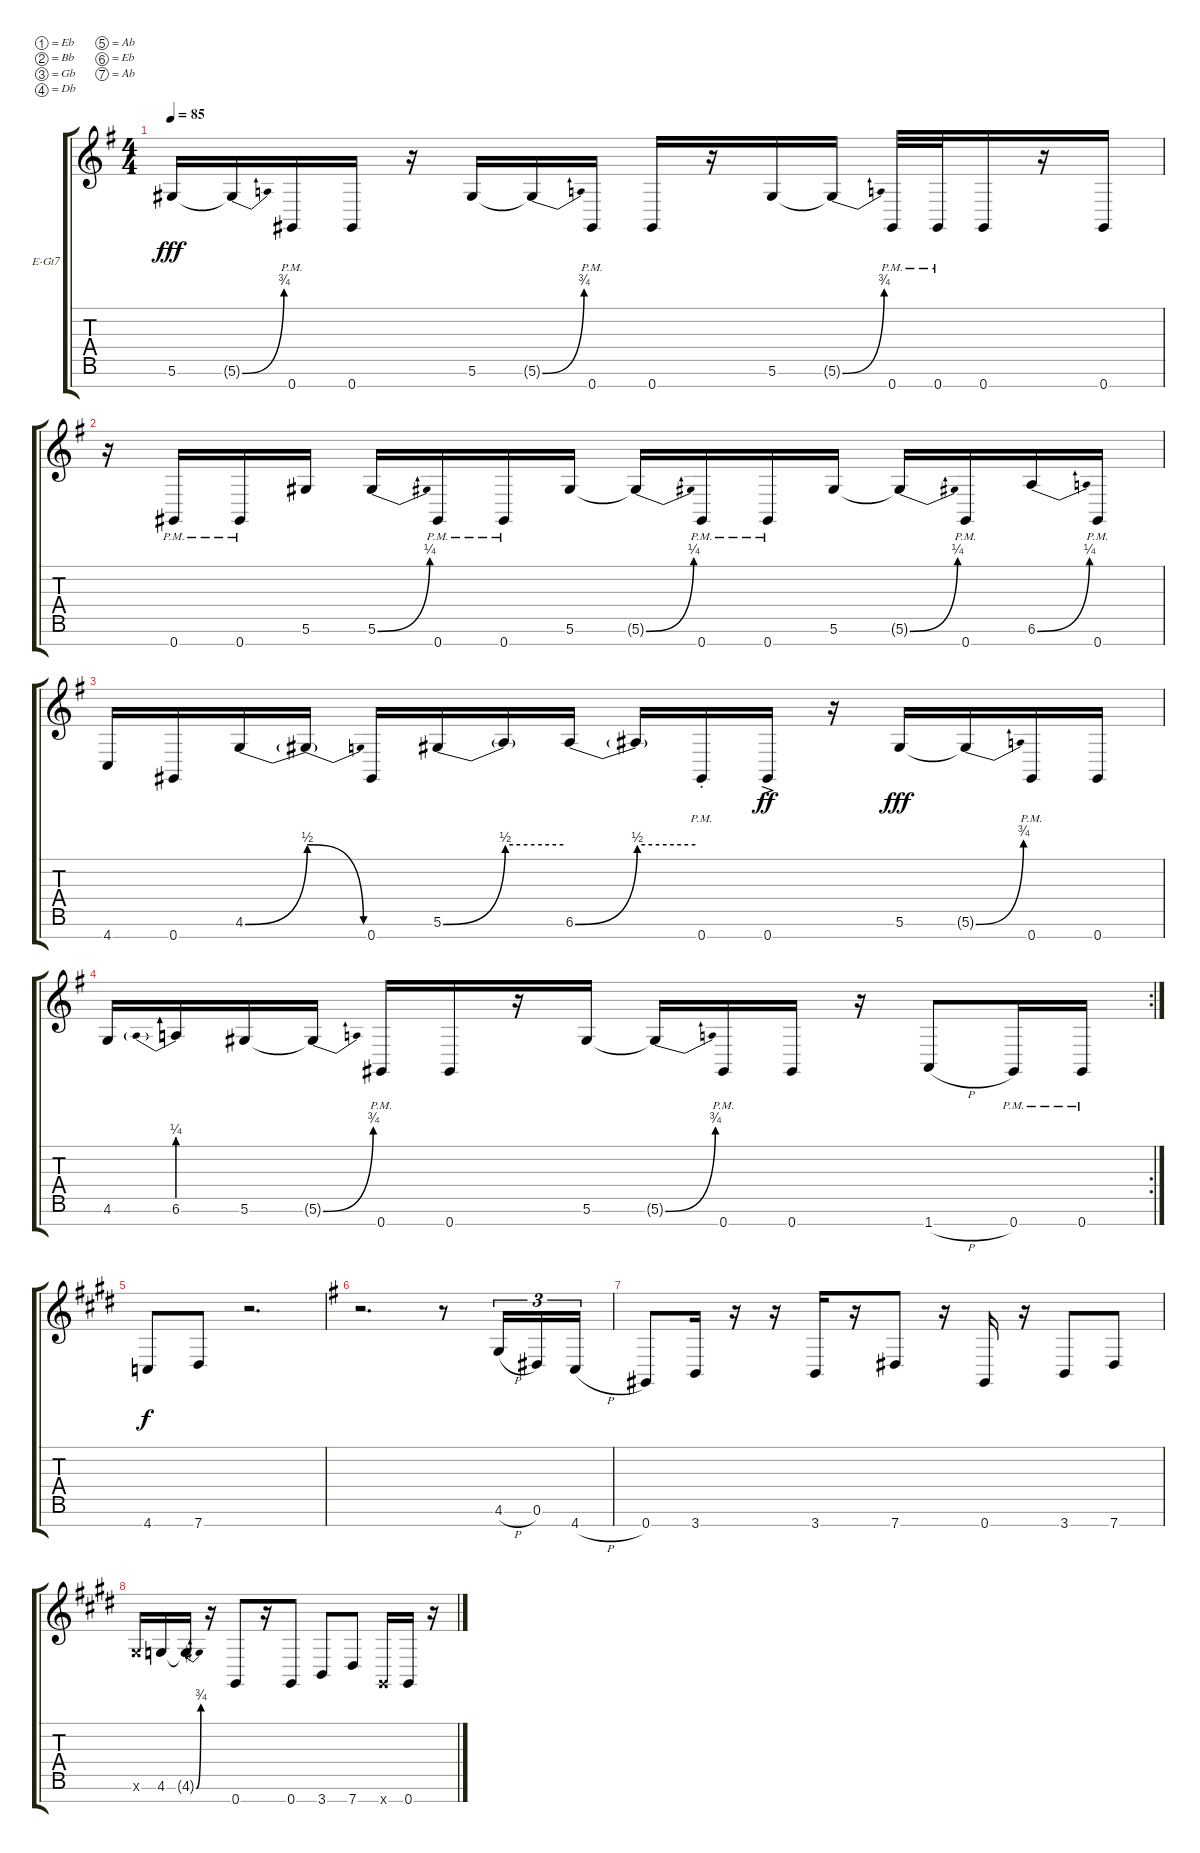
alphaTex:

\bracketExtendMode groupsimilarinstruments
\firstSystemTrackNameOrientation horizontal
\otherSystemsTrackNameOrientation horizontal
\track ("Dist L" "E-Gt7") {instrument distortionguitar}
\staff {score tabs}
\tuning (Eb4 Bb3 Gb3 Db3 Ab2 Eb2 Ab1)
\ts (4 4)
\tempo 85
\clef g2
\ks g
5.6.16{dy fff} 5.6{be (bend 0 0 60 3) t}.16 0.7{pm}.16 0.7.16 r.16 5.6.16 5.6{be (bend 0 0 60 3) t}.16 0.7{pm}.16 0.7.16 r.16 5.6.16 5.6{be (bend 0 0 60 3) t}.16 0.7{pm}.32 0.7{pm}.32 0.7.16 r.16 0.7.16 |
r.16 0.7{pm}.16 0.7{pm}.16 5.6.16 5.6{be (bend 0 0 60 1)}.16 0.7{pm}.16 0.7{pm}.16 5.6.16 5.6{be (bend 0 0 60 1) t}.16 0.7{pm}.16 0.7{pm}.16 5.6.16 5.6{be (bend 0 0 60 1) t}.16 0.7{pm}.16 6.6{be (bend 0 0 60 1)}.16 0.7{pm}.16 |
4.7.16 0.7.16 4.6{be (bend 0 0 60 2)}.16 4.6{be (release 0 2 60 0) t}.16 0.7.16 5.6{be (bend 0 0 60 2)}.16 5.6{be (hold 0 2 60 2) t}.16 6.6{be (bend 0 0 60 2)}.16 6.6{be (hold 0 2 60 2) t}.16 0.7{pm st}.16 0.7{ac}.16{dy ff} r.16 5.6.16{dy fff} 5.6{be (bend 0 0 60 3) t}.16 0.7{pm}.16 0.7.16 |
\rc 2
4.6.16 6.6{be (prebend 0 1 60 1)}.16 5.6.16 5.6{be (bend 0 0 60 3) t}.16 0.7{pm}.16 0.7.16 r.16 5.6.16 5.6{be (bend 0 0 60 3) t}.16 0.7{pm}.16 0.7.16 r.16 1.7{h}.8 0.7{pm}.16 0.7{pm}.16 |
\ks e
4.7.8{dy f} 7.7.8 r.2{d} |
\ks g
r.2{d} r.8 4.6{h}.16{tu (3 2)} 0.6.16{tu (3 2)} 4.7{h}.16{tu (3 2)} |
0.7.8 3.7.16 r.16 r.16 3.7.16 r.16 7.7.8 r.16 0.7.16 r.16 3.7.8 7.7.8 |
\ks e
5.6{x}.16 4.6.16 4.6{be (bend 0 0 60 3) t}.16 r.16 0.7.8 r.16 0.7.8 3.7.8 7.7.8 0.7{x}.16 0.7.16 r.16
